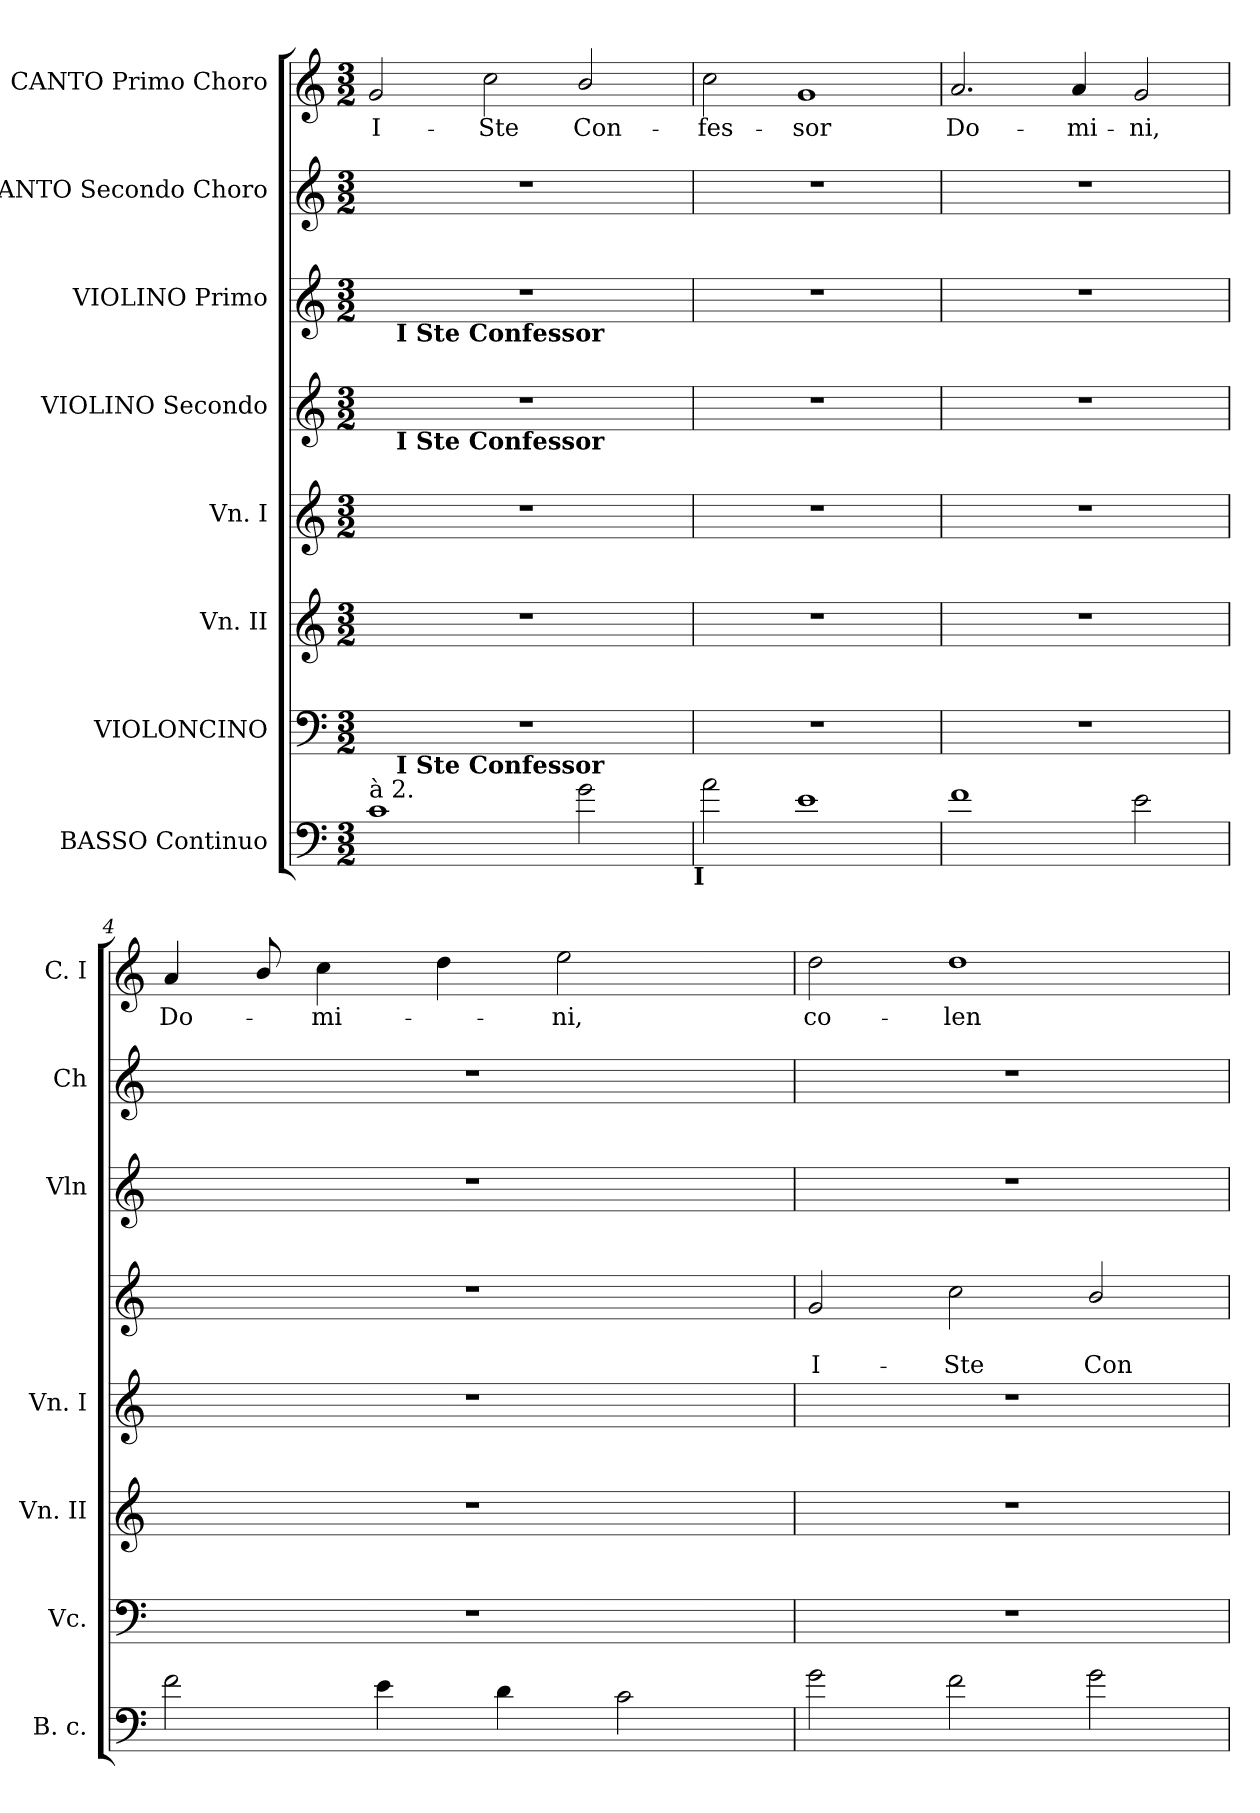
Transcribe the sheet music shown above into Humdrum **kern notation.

**kern	**kern	**kern	**kern	**kern	**text	**text	**kern	**kern	**kern	**text
*part8	*part7	*part6	*part5	*part4	*part4	*part4	*part3	*part2	*part1	*part1
*staff8	*staff7	*staff6	*staff5	*staff4	*staff4	*staff4	*staff3	*staff2	*staff1	*staff1
*I"BASSO Continuo	*I"VIOLONCINO	*I"Vn. II	*I"Vn. I	*I"VIOLINO Secondo	*	*	*I"VIOLINO Primo	*I"CANTO Secondo Choro	*I"CANTO Primo Choro	*
*I'B. c.	*I'Vc.	*I'Vn. II	*I'Vn. I	*	*	*	*I'Vln	*I'Ch	*I'C. I	*
*clefF4	*clefF4	*clefG2	*clefG2	*clefG2	*	*	*clefG2	*clefG2	*clefG2	*
*ITrd7c12	*	*	*	*	*	*	*	*	*	*
*k[]	*k[]	*k[]	*k[]	*k[]	*	*	*k[]	*k[]	*k[]	*
*C:	*C:	*C:	*C:	*C:	*	*	*C:	*C:	*C:	*
*M3/2	*M3/2	*M3/2	*M3/2	*M3/2	*	*	*M3/2	*M3/2	*M3/2	*
=1	=1	=1	=1	=1	=1	=1	=1	=1	=1	=1
!LO:TX:a:t=à 2.	!	!	!	!	!	!	!	!	!	!
!	!LO:N:vis=1	!	!	!LO:N:vis=1	!	!	!LO:N:vis=1	!LO:N:vis=1	!	!LO:LY:b
*	*^	*	*	*^	*	*	*^	*	*	*
1C	1.r	16ryy	1.r	1.r	1.r	16ryy	.	.	1.r	16ryy	1.r	2g/	I-
!	!	!	!	!	!	!	!	!	!	!LO:TX:b:B:t=I Ste Confessor	!	!	!
!	!	!	!	!	!	!LO:TX:b:B:t=I Ste Confessor	!	!	!	!	!	!	!
!	!	!LO:TX:b:B:t=I Ste Confessor	!	!	!	!	!	!	!	!	!	!	!
.	.	1ryy	.	.	.	1ryy	.	.	.	1ryy	.	.	.
!	!	!	!	!	!	!	!	!	!	!	!	!	!LO:LY:b
.	.	.	.	.	.	.	.	.	.	.	.	2cc\	-Ste
!	!	!	!	!	!	!	!	!	!	!	!	!	!LO:LY:b
2G\	.	.	.	.	.	.	.	.	.	.	.	2b/	Con-
.	.	4..ryy	.	.	.	4..ryy	.	.	.	4..ryy	.	.	.
!LO:TX:b:B:t=I	!	!	!	!	!	!	!	!	!	!	!	!	!
=2	=2	=2	=2	=2	=2	=2	=2	=2	=2	=2	=2	=2	=2
!	!LO:N:vis=1	!	!	!	!LO:N:vis=1	!	!	!	!LO:N:vis=1	!	!LO:N:vis=1	!	!LO:LY:b
*	*	*	*	*	*v	*v	*	*	*	*	*	*	*
*	*v	*v	*	*	*	*	*	*v	*v	*	*	*
2A\	1.r	1.r	1.r	1.r	.	.	1.r	1.r	2cc\	-fes-
!	!	!	!	!	!	!	!	!	!	!LO:LY:b
1E	.	.	.	.	.	.	.	.	1g	-sor
=3	=3	=3	=3	=3	=3	=3	=3	=3	=3	=3
!	!LO:N:vis=1	!	!	!LO:N:vis=1	!	!	!LO:N:vis=1	!LO:N:vis=1	!	!LO:LY:b
1F	1.r	1.r	1.r	1.r	.	.	1.r	1.r	2.a/	Do-
!	!	!	!	!	!	!	!	!	!	!LO:LY:b
.	.	.	.	.	.	.	.	.	4a/	-mi-
!	!	!	!	!	!	!	!	!	!	!LO:LY:b
2E\	.	.	.	.	.	.	.	.	2g/	-ni,
!!LO:LB:g=z
=4	=4	=4	=4	=4	=4	=4	=4	=4	=4	=4
!	!	!	!	!LO:N:vis=1	!	!	!	!	!	!LO:LY:b
2F\	1.r	1.r	1.r	1.r	.	.	1.r	1.r	4a/	Do-
.	.	.	.	.	.	.	.	.	8b/	.
!	!	!	!	!	!	!	!	!	!	!LO:LY:b
.	.	.	.	.	.	.	.	.	4cc\	-mi-
4E\	.	.	.	.	.	.	.	.	.	.
.	.	.	.	.	.	.	.	.	4dd\	.
4D\	.	.	.	.	.	.	.	.	.	.
!	!	!	!	!	!	!	!	!	!	!LO:LY:b
.	.	.	.	.	.	.	.	.	2ee\	-ni,
2C\	.	.	.	.	.	.	.	.	.	.
.	.	.	.	.	.	.	.	.	8ryy	.
=5	=5	=5	=5	=5	=5	=5	=5	=5	=5	=5
!	!	!	!	!	!	!LO:LY:b	!	!	!	!LO:LY:b
2G\	1.r	1.r	1.r	2g/	.	I-	1.r	1.r	2dd\	co-
!	!	!	!	!	!	!LO:LY:b	!	!	!	!LO:LY:b
2F\	.	.	.	2cc\	.	-Ste	.	.	1dd	-len-
!	!	!	!	!	!	!LO:LY:b	!	!	!	!
2G\	.	.	.	2b/	.	Con-	.	.	.	.
=	=	=	=	=	=	=	=	=	=	=
*-	*-	*-	*-	*-	*-	*-	*-	*-	*-	*-
